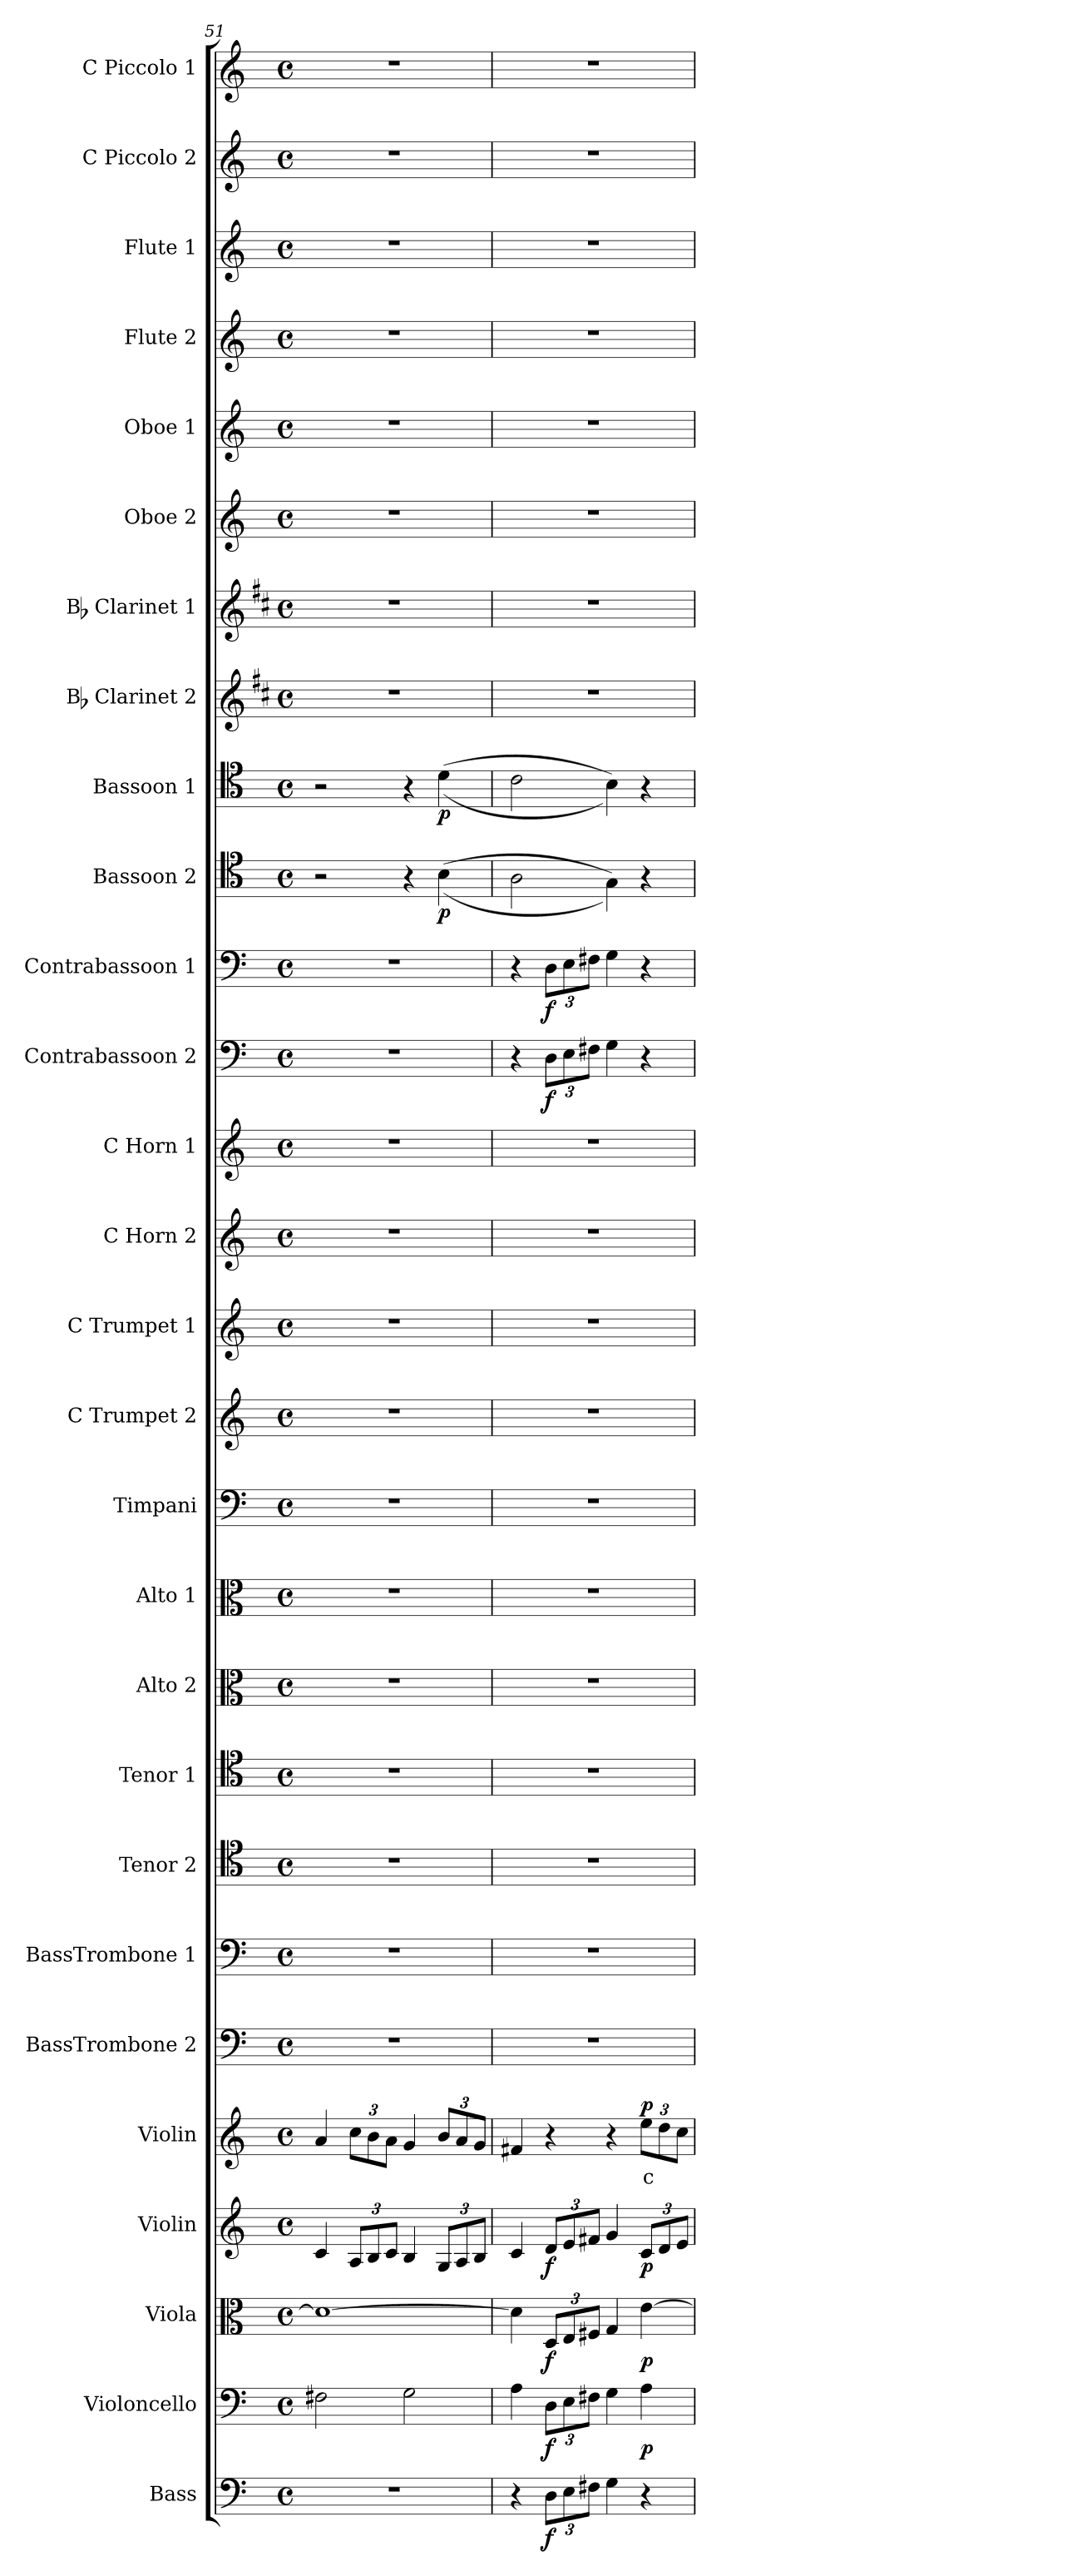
**kern	**dynam	**kern	**dynam	**kern	**dynam	**kern	**dynam	**kern	**text	**dynam	**kern	**kern	**kern	**kern	**kern	**kern	**kern	**kern	**kern	**kern	**kern	**kern	**dynam	**kern	**dynam	**kern	**dynam	**kern	**dynam	**kern	**kern	**kern	**kern	**kern	**kern	**kern	**kern
*part28	*part28	*part27	*part27	*part26	*part26	*part25	*part25	*part24	*part24	*part24	*part23	*part22	*part21	*part20	*part19	*part18	*part17	*part16	*part15	*part14	*part13	*part12	*part12	*part11	*part11	*part10	*part10	*part9	*part9	*part8	*part7	*part6	*part5	*part4	*part3	*part2	*part1
*staff28	*staff28	*staff27	*staff27	*staff26	*staff26	*staff25	*staff25	*staff24	*staff24	*staff24	*staff23	*staff22	*staff21	*staff20	*staff19	*staff18	*staff17	*staff16	*staff15	*staff14	*staff13	*staff12	*staff12	*staff11	*staff11	*staff10	*staff10	*staff9	*staff9	*staff8	*staff7	*staff6	*staff5	*staff4	*staff3	*staff2	*staff1
*I"Bass	*	*I"Violoncello	*	*I"Viola	*	*I"Violin	*	*I"Violin	*	*	*I"BassTrombone 2	*I"BassTrombone 1	*I"Tenor 2	*I"Tenor 1	*I"Alto 2	*I"Alto 1	*I"Timpani	*I"C Trumpet 2	*I"C Trumpet 1	*I"C Horn 2	*I"C Horn 1	*I"Contrabassoon 2	*	*I"Contrabassoon 1	*	*I"Bassoon 2	*	*I"Bassoon 1	*	*I"Bb Clarinet 2	*I"Bb Clarinet 1	*I"Oboe 2	*I"Oboe 1	*I"Flute 2	*I"Flute 1	*I"C Piccolo 2	*I"C Piccolo 1
*I'B	*	*I'Vc	*	*I'Vla	*	*I'Vln	*	*I'Vln	*	*	*I'BTrb 2	*I'BTrb 1	*I'T 2	*I'T 1	*I'A 2	*I'A 1	*I'Timp	*I'Tpt 2	*I'Tpt 1	*I'Hn 2	*I'Hn 1	*I'C Bsn 2	*	*I'C Bsn 1	*	*I'Bsn 2	*	*I'Bsn 1	*	*I'Cl 2	*I'Cl 1	*I'Ob 2	*I'Ob 1	*I'Fl 2	*I'Fl 1	*I'Picc 2	*I'Picc 1
*clefF4	*	*clefF4	*	*clefC3	*	*clefG2	*	*clefG2	*	*	*clefF4	*clefF4	*clefC4	*clefC4	*clefC3	*clefC3	*clefF4	*clefG2	*clefG2	*clefG2	*clefG2	*clefF4	*	*clefF4	*	*clefC4	*	*clefC4	*	*clefG2	*clefG2	*clefG2	*clefG2	*clefG2	*clefG2	*clefG2	*clefG2
*ITrd7c12	*	*	*	*	*	*	*	*	*	*	*	*	*	*	*	*	*	*ITrd1c2	*ITrd1c2	*ITrd4c7	*ITrd4c7	*ITrd7c12	*	*ITrd7c12	*	*	*	*	*	*ITrd1c2	*ITrd1c2	*	*	*	*	*ITrd-7c-12	*ITrd-7c-12
*k[]	*	*k[]	*	*k[]	*	*k[]	*	*k[]	*	*	*k[]	*k[]	*k[]	*k[]	*k[]	*k[]	*k[]	*k[b-e-]	*k[b-e-]	*k[b-]	*k[b-]	*k[]	*	*k[]	*	*k[]	*	*k[]	*	*k[]	*k[]	*k[]	*k[]	*k[]	*k[]	*k[]	*k[]
*M4/4	*	*M4/4	*	*M4/4	*	*M4/4	*	*M4/4	*	*	*M4/4	*M4/4	*M4/4	*M4/4	*M4/4	*M4/4	*M4/4	*M4/4	*M4/4	*M4/4	*M4/4	*M4/4	*	*M4/4	*	*M4/4	*	*M4/4	*	*M4/4	*M4/4	*M4/4	*M4/4	*M4/4	*M4/4	*M4/4	*M4/4
*met(c)	*	*met(c)	*	*met(c)	*	*met(c)	*	*met(c)	*	*	*met(c)	*met(c)	*met(c)	*met(c)	*met(c)	*met(c)	*met(c)	*met(c)	*met(c)	*met(c)	*met(c)	*met(c)	*	*met(c)	*	*met(c)	*	*met(c)	*	*met(c)	*met(c)	*met(c)	*met(c)	*met(c)	*met(c)	*met(c)	*met(c)
=51	=51	=51	=51	=51	=51	=51	=51	=51	=51	=51	=51	=51	=51	=51	=51	=51	=51	=51	=51	=51	=51	=51	=51	=51	=51	=51	=51	=51	=51	=51	=51	=51	=51	=51	=51	=51	=51
1r	.	2F#X	.	1d_	.	4c	.	4a	.	.	1r	1r	1r	1r	1r	1r	1r	1r	1r	1r	1r	1r	.	1r	.	2r	.	2r	.	1r	1r	1r	1r	1r	1r	1r	1r
*	*	*	*	*	*	*Xbrackettup	*	*Xbrackettup	*	*	*	*	*	*	*	*	*	*	*	*	*	*	*	*	*	*	*	*	*	*	*	*	*	*	*	*	*
.	.	.	.	.	.	12AL	.	12ccL	.	.	.	.	.	.	.	.	.	.	.	.	.	.	.	.	.	.	.	.	.	.	.	.	.	.	.	.	.
.	.	.	.	.	.	12B	.	12b	.	.	.	.	.	.	.	.	.	.	.	.	.	.	.	.	.	.	.	.	.	.	.	.	.	.	.	.	.
.	.	.	.	.	.	12cJ	.	12aJ	.	.	.	.	.	.	.	.	.	.	.	.	.	.	.	.	.	.	.	.	.	.	.	.	.	.	.	.	.
.	.	2G	.	.	.	4B	.	4g	.	.	.	.	.	.	.	.	.	.	.	.	.	.	.	.	.	4r	.	4r	.	.	.	.	.	.	.	.	.
!	!	!	!	!	!	!	!	!	!	!	!	!	!	!	!	!	!	!	!	!	!	!	!	!	!	!	!LO:DY:b	!	!LO:DY:b	!	!	!	!	!	!	!	!
.	.	.	.	.	.	12GL	.	12bL	.	.	.	.	.	.	.	.	.	.	.	.	.	.	.	.	.	((4B\	p	((4d\	p	.	.	.	.	.	.	.	.
.	.	.	.	.	.	12A	.	12a	.	.	.	.	.	.	.	.	.	.	.	.	.	.	.	.	.	.	.	.	.	.	.	.	.	.	.	.	.
.	.	.	.	.	.	12BJ	.	12gJ	.	.	.	.	.	.	.	.	.	.	.	.	.	.	.	.	.	.	.	.	.	.	.	.	.	.	.	.	.
!!LO:PB:g=z
=52	=52	=52	=52	=52	=52	=52	=52	=52	=52	=52	=52	=52	=52	=52	=52	=52	=52	=52	=52	=52	=52	=52	=52	=52	=52	=52	=52	=52	=52	=52	=52	=52	=52	=52	=52	=52	=52
4r	.	4A	.	4d]	.	4c	.	4f#X	.	.	1r	1r	1r	1r	1r	1r	1r	1r	1r	1r	1r	4r	.	4r	.	2A\	.	2c\	.	1r	1r	1r	1r	1r	1r	1r	1r
*Xbrackettup	*	*Xbrackettup	*	*Xbrackettup	*	*	*	*	*	*	*	*	*	*	*	*	*	*	*	*	*	*Xbrackettup	*	*Xbrackettup	*	*	*	*	*	*	*	*	*	*	*	*	*
!	!LO:DY:b	!	!LO:DY:b	!	!LO:DY:b	!	!LO:DY:b	!	!	!	!	!	!	!	!	!	!	!	!	!	!	!	!LO:DY:b	!	!LO:DY:b	!	!	!	!	!	!	!	!	!	!	!	!
12DDL	f	12DL	f	12DL	f	12dL	f	4r	.	.	.	.	.	.	.	.	.	.	.	.	.	12DDL	f	12DDL	f	.	.	.	.	.	.	.	.	.	.	.	.
12EE	.	12E	.	12E	.	12e	.	.	.	.	.	.	.	.	.	.	.	.	.	.	.	12EE	.	12EE	.	.	.	.	.	.	.	.	.	.	.	.	.
12FF#XJ	.	12F#XJ	.	12F#XJ	.	12f#XJ	.	.	.	.	.	.	.	.	.	.	.	.	.	.	.	12FF#XJ	.	12FF#XJ	.	.	.	.	.	.	.	.	.	.	.	.	.
4GG	.	4G	.	4G	.	4g	.	4r	.	.	.	.	.	.	.	.	.	.	.	.	.	4GG	.	4GG	.	4G\))	.	4B\))	.	.	.	.	.	.	.	.	.
!	!	!	!LO:DY:b	!	!LO:DY:b	!	!LO:DY:b	!	!LO:LY:b	!LO:DY:b	!	!	!	!	!	!	!	!	!	!	!	!	!	!	!	!	!	!	!	!	!	!	!	!	!	!	!
4r	.	4A	p	[4e	p	12cL	p	12eeL	c	p	.	.	.	.	.	.	.	.	.	.	.	4r	.	4r	.	4r	.	4r	.	.	.	.	.	.	.	.	.
.	.	.	.	.	.	12d	.	12dd	.	.	.	.	.	.	.	.	.	.	.	.	.	.	.	.	.	.	.	.	.	.	.	.	.	.	.	.	.
.	.	.	.	.	.	12eJ	.	12ccJ	.	.	.	.	.	.	.	.	.	.	.	.	.	.	.	.	.	.	.	.	.	.	.	.	.	.	.	.	.
=	=	=	=	=	=	=	=	=	=	=	=	=	=	=	=	=	=	=	=	=	=	=	=	=	=	=	=	=	=	=	=	=	=	=	=	=	=
*-	*-	*-	*-	*-	*-	*-	*-	*-	*-	*-	*-	*-	*-	*-	*-	*-	*-	*-	*-	*-	*-	*-	*-	*-	*-	*-	*-	*-	*-	*-	*-	*-	*-	*-	*-	*-	*-
